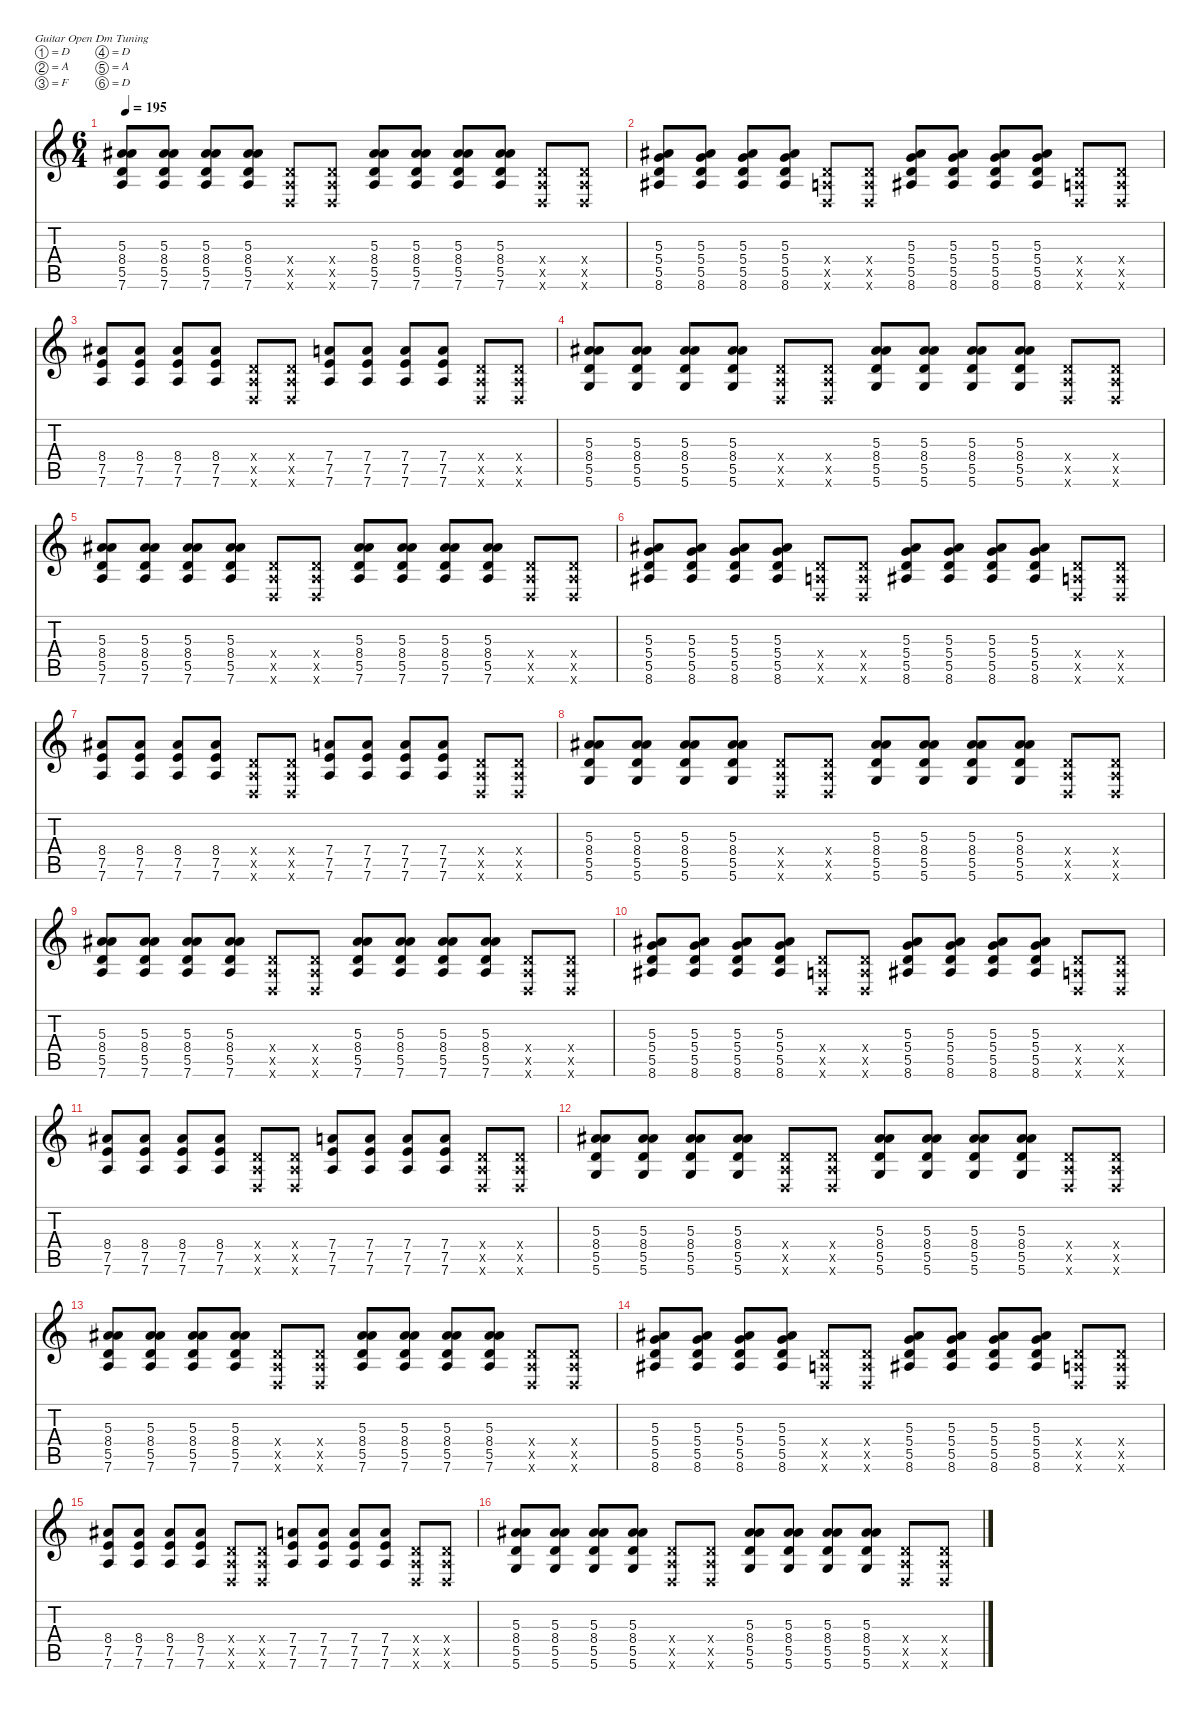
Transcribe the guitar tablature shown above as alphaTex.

\defaultSystemsLayout 4
\hideDynamics
\bracketExtendMode nobrackets
\singleTrackTrackNamePolicy hidden
\multiTrackTrackNamePolicy hidden
\firstSystemTrackNameMode fullname
\firstSystemTrackNameOrientation horizontal
\otherSystemsTrackNameOrientation horizontal
\track ("Guitar 2" "dist.guit.") {instrument distortionguitar}
\staff {score tabs}
\tuning (D4 A3 F3 D3 A2 D2)
\ts (6 4)
\tempo 195
\clef g2
\ks c
(5.3{acc #} 8.4{acc #} 5.5 7.6).8{dy f beam Up} (5.3{acc #} 8.4{acc #} 5.5 7.6).8{beam Up} (5.3{acc #} 8.4{acc #} 5.5 7.6).8{beam Up} (5.3{acc #} 8.4{acc #} 5.5 7.6).8{beam Up} (0.4{x} 0.5{x} 0.6{x}).8{beam Up} (0.4{x} 0.5{x} 0.6{x}).8{beam Up} (5.3{acc #} 8.4{acc #} 5.5 7.6).8{beam Up} (5.3{acc #} 8.4{acc #} 5.5 7.6).8{beam Up} (5.3{acc #} 8.4{acc #} 5.5 7.6).8{beam Up} (5.3{acc #} 8.4{acc #} 5.5 7.6).8{beam Up} (0.4{x} 0.5{x} 0.6{x}).8{beam Up} (0.4{x} 0.5{x} 0.6{x}).8{beam Up} |
(5.3{acc #} 5.4 5.5 8.6{acc #}).8{beam Up} (5.3{acc #} 5.4 5.5 8.6{acc #}).8{beam Up} (5.3{acc #} 5.4 5.5 8.6{acc #}).8{beam Up} (5.3{acc #} 5.4 5.5 8.6{acc #}).8{beam Up} (0.4{x} 0.5{x} 0.6{x}).8{beam Up} (0.4{x} 0.5{x} 0.6{x}).8{beam Up} (5.3{acc #} 5.4 5.5 8.6{acc #}).8{beam Up} (5.3{acc #} 5.4 5.5 8.6{acc #}).8{beam Up} (5.3{acc #} 5.4 5.5 8.6{acc #}).8{beam Up} (5.3{acc #} 5.4 5.5 8.6{acc #}).8{beam Up} (0.4{x} 0.5{x} 0.6{x}).8{beam Up} (0.4{x} 0.5{x} 0.6{x}).8{beam Up} |
(8.4{acc #} 7.5 7.6).8{beam Up} (8.4{acc #} 7.5 7.6).8{beam Up} (8.4{acc #} 7.5 7.6).8{beam Up} (8.4{acc #} 7.5 7.6).8{beam Up} (0.4{x} 0.5{x} 0.6{x}).8{beam Up} (0.4{x} 0.5{x} 0.6{x}).8{beam Up} (7.4 7.5 7.6).8{beam Up} (7.4 7.5 7.6).8{beam Up} (7.4 7.5 7.6).8{beam Up} (7.4 7.5 7.6).8{beam Up} (0.4{x} 0.5{x} 0.6{x}).8{beam Up} (0.4{x} 0.5{x} 0.6{x}).8{beam Up} |
(5.3{acc #} 8.4{acc #} 5.5 5.6).8{beam Up} (5.3{acc #} 8.4{acc #} 5.5 5.6).8{beam Up} (5.3{acc #} 8.4{acc #} 5.5 5.6).8{beam Up} (5.3{acc #} 8.4{acc #} 5.5 5.6).8{beam Up} (0.4{x} 0.5{x} 0.6{x}).8{beam Up} (0.4{x} 0.5{x} 0.6{x}).8{beam Up} (5.3{acc #} 8.4{acc #} 5.5 5.6).8{beam Up} (5.3{acc #} 8.4{acc #} 5.5 5.6).8{beam Up} (5.3{acc #} 8.4{acc #} 5.5 5.6).8{beam Up} (5.3{acc #} 8.4{acc #} 5.5 5.6).8{beam Up} (0.4{x} 0.5{x} 0.6{x}).8{beam Up} (0.4{x} 0.5{x} 0.6{x}).8{beam Up} |
(5.3{acc #} 8.4{acc #} 5.5 7.6).8{beam Up} (5.3{acc #} 8.4{acc #} 5.5 7.6).8{beam Up} (5.3{acc #} 8.4{acc #} 5.5 7.6).8{beam Up} (5.3{acc #} 8.4{acc #} 5.5 7.6).8{beam Up} (0.4{x} 0.5{x} 0.6{x}).8{beam Up} (0.4{x} 0.5{x} 0.6{x}).8{beam Up} (5.3{acc #} 8.4{acc #} 5.5 7.6).8{beam Up} (5.3{acc #} 8.4{acc #} 5.5 7.6).8{beam Up} (5.3{acc #} 8.4{acc #} 5.5 7.6).8{beam Up} (5.3{acc #} 8.4{acc #} 5.5 7.6).8{beam Up} (0.4{x} 0.5{x} 0.6{x}).8{beam Up} (0.4{x} 0.5{x} 0.6{x}).8{beam Up} |
(5.3{acc #} 5.4 5.5 8.6{acc #}).8{beam Up} (5.3{acc #} 5.4 5.5 8.6{acc #}).8{beam Up} (5.3{acc #} 5.4 5.5 8.6{acc #}).8{beam Up} (5.3{acc #} 5.4 5.5 8.6{acc #}).8{beam Up} (0.4{x} 0.5{x} 0.6{x}).8{beam Up} (0.4{x} 0.5{x} 0.6{x}).8{beam Up} (5.3{acc #} 5.4 5.5 8.6{acc #}).8{beam Up} (5.3{acc #} 5.4 5.5 8.6{acc #}).8{beam Up} (5.3{acc #} 5.4 5.5 8.6{acc #}).8{beam Up} (5.3{acc #} 5.4 5.5 8.6{acc #}).8{beam Up} (0.4{x} 0.5{x} 0.6{x}).8{beam Up} (0.4{x} 0.5{x} 0.6{x}).8{beam Up} |
(8.4{acc #} 7.5 7.6).8{beam Up} (8.4{acc #} 7.5 7.6).8{beam Up} (8.4{acc #} 7.5 7.6).8{beam Up} (8.4{acc #} 7.5 7.6).8{beam Up} (0.4{x} 0.5{x} 0.6{x}).8{beam Up} (0.4{x} 0.5{x} 0.6{x}).8{beam Up} (7.4 7.5 7.6).8{beam Up} (7.4 7.5 7.6).8{beam Up} (7.4 7.5 7.6).8{beam Up} (7.4 7.5 7.6).8{beam Up} (0.4{x} 0.5{x} 0.6{x}).8{beam Up} (0.4{x} 0.5{x} 0.6{x}).8{beam Up} |
(5.3{acc #} 8.4{acc #} 5.5 5.6).8{beam Up} (5.3{acc #} 8.4{acc #} 5.5 5.6).8{beam Up} (5.3{acc #} 8.4{acc #} 5.5 5.6).8{beam Up} (5.3{acc #} 8.4{acc #} 5.5 5.6).8{beam Up} (0.4{x} 0.5{x} 0.6{x}).8{beam Up} (0.4{x} 0.5{x} 0.6{x}).8{beam Up} (5.3{acc #} 8.4{acc #} 5.5 5.6).8{beam Up} (5.3{acc #} 8.4{acc #} 5.5 5.6).8{beam Up} (5.3{acc #} 8.4{acc #} 5.5 5.6).8{beam Up} (5.3{acc #} 8.4{acc #} 5.5 5.6).8{beam Up} (0.4{x} 0.5{x} 0.6{x}).8{beam Up} (0.4{x} 0.5{x} 0.6{x}).8{beam Up} |
(5.3{acc #} 8.4{acc #} 5.5 7.6).8{beam Up} (5.3{acc #} 8.4{acc #} 5.5 7.6).8{beam Up} (5.3{acc #} 8.4{acc #} 5.5 7.6).8{beam Up} (5.3{acc #} 8.4{acc #} 5.5 7.6).8{beam Up} (0.4{x} 0.5{x} 0.6{x}).8{beam Up} (0.4{x} 0.5{x} 0.6{x}).8{beam Up} (5.3{acc #} 8.4{acc #} 5.5 7.6).8{beam Up} (5.3{acc #} 8.4{acc #} 5.5 7.6).8{beam Up} (5.3{acc #} 8.4{acc #} 5.5 7.6).8{beam Up} (5.3{acc #} 8.4{acc #} 5.5 7.6).8{beam Up} (0.4{x} 0.5{x} 0.6{x}).8{beam Up} (0.4{x} 0.5{x} 0.6{x}).8{beam Up} |
(5.3{acc #} 5.4 5.5 8.6{acc #}).8{beam Up} (5.3{acc #} 5.4 5.5 8.6{acc #}).8{beam Up} (5.3{acc #} 5.4 5.5 8.6{acc #}).8{beam Up} (5.3{acc #} 5.4 5.5 8.6{acc #}).8{beam Up} (0.4{x} 0.5{x} 0.6{x}).8{beam Up} (0.4{x} 0.5{x} 0.6{x}).8{beam Up} (5.3{acc #} 5.4 5.5 8.6{acc #}).8{beam Up} (5.3{acc #} 5.4 5.5 8.6{acc #}).8{beam Up} (5.3{acc #} 5.4 5.5 8.6{acc #}).8{beam Up} (5.3{acc #} 5.4 5.5 8.6{acc #}).8{beam Up} (0.4{x} 0.5{x} 0.6{x}).8{beam Up} (0.4{x} 0.5{x} 0.6{x}).8{beam Up} |
(8.4{acc #} 7.5 7.6).8{beam Up} (8.4{acc #} 7.5 7.6).8{beam Up} (8.4{acc #} 7.5 7.6).8{beam Up} (8.4{acc #} 7.5 7.6).8{beam Up} (0.4{x} 0.5{x} 0.6{x}).8{beam Up} (0.4{x} 0.5{x} 0.6{x}).8{beam Up} (7.4 7.5 7.6).8{beam Up} (7.4 7.5 7.6).8{beam Up} (7.4 7.5 7.6).8{beam Up} (7.4 7.5 7.6).8{beam Up} (0.4{x} 0.5{x} 0.6{x}).8{beam Up} (0.4{x} 0.5{x} 0.6{x}).8{beam Up} |
(5.3{acc #} 8.4{acc #} 5.5 5.6).8{beam Up} (5.3{acc #} 8.4{acc #} 5.5 5.6).8{beam Up} (5.3{acc #} 8.4{acc #} 5.5 5.6).8{beam Up} (5.3{acc #} 8.4{acc #} 5.5 5.6).8{beam Up} (0.4{x} 0.5{x} 0.6{x}).8{beam Up} (0.4{x} 0.5{x} 0.6{x}).8{beam Up} (5.3{acc #} 8.4{acc #} 5.5 5.6).8{beam Up} (5.3{acc #} 8.4{acc #} 5.5 5.6).8{beam Up} (5.3{acc #} 8.4{acc #} 5.5 5.6).8{beam Up} (5.3{acc #} 8.4{acc #} 5.5 5.6).8{beam Up} (0.4{x} 0.5{x} 0.6{x}).8{beam Up} (0.4{x} 0.5{x} 0.6{x}).8{beam Up} |
(5.3{acc #} 8.4{acc #} 5.5 7.6).8{beam Up} (5.3{acc #} 8.4{acc #} 5.5 7.6).8{beam Up} (5.3{acc #} 8.4{acc #} 5.5 7.6).8{beam Up} (5.3{acc #} 8.4{acc #} 5.5 7.6).8{beam Up} (0.4{x} 0.5{x} 0.6{x}).8{beam Up} (0.4{x} 0.5{x} 0.6{x}).8{beam Up} (5.3{acc #} 8.4{acc #} 5.5 7.6).8{beam Up} (5.3{acc #} 8.4{acc #} 5.5 7.6).8{beam Up} (5.3{acc #} 8.4{acc #} 5.5 7.6).8{beam Up} (5.3{acc #} 8.4{acc #} 5.5 7.6).8{beam Up} (0.4{x} 0.5{x} 0.6{x}).8{beam Up} (0.4{x} 0.5{x} 0.6{x}).8{beam Up} |
(5.3{acc #} 5.4 5.5 8.6{acc #}).8{beam Up} (5.3{acc #} 5.4 5.5 8.6{acc #}).8{beam Up} (5.3{acc #} 5.4 5.5 8.6{acc #}).8{beam Up} (5.3{acc #} 5.4 5.5 8.6{acc #}).8{beam Up} (0.4{x} 0.5{x} 0.6{x}).8{beam Up} (0.4{x} 0.5{x} 0.6{x}).8{beam Up} (5.3{acc #} 5.4 5.5 8.6{acc #}).8{beam Up} (5.3{acc #} 5.4 5.5 8.6{acc #}).8{beam Up} (5.3{acc #} 5.4 5.5 8.6{acc #}).8{beam Up} (5.3{acc #} 5.4 5.5 8.6{acc #}).8{beam Up} (0.4{x} 0.5{x} 0.6{x}).8{beam Up} (0.4{x} 0.5{x} 0.6{x}).8{beam Up} |
(8.4{acc #} 7.5 7.6).8{beam Up} (8.4{acc #} 7.5 7.6).8{beam Up} (8.4{acc #} 7.5 7.6).8{beam Up} (8.4{acc #} 7.5 7.6).8{beam Up} (0.4{x} 0.5{x} 0.6{x}).8{beam Up} (0.4{x} 0.5{x} 0.6{x}).8{beam Up} (7.4 7.5 7.6).8{beam Up} (7.4 7.5 7.6).8{beam Up} (7.4 7.5 7.6).8{beam Up} (7.4 7.5 7.6).8{beam Up} (0.4{x} 0.5{x} 0.6{x}).8{beam Up} (0.4{x} 0.5{x} 0.6{x}).8{beam Up} |
(5.3{acc #} 8.4{acc #} 5.5 5.6).8{beam Up} (5.3{acc #} 8.4{acc #} 5.5 5.6).8{beam Up} (5.3{acc #} 8.4{acc #} 5.5 5.6).8{beam Up} (5.3{acc #} 8.4{acc #} 5.5 5.6).8{beam Up} (0.4{x} 0.5{x} 0.6{x}).8{beam Up} (0.4{x} 0.5{x} 0.6{x}).8{beam Up} (5.3{acc #} 8.4{acc #} 5.5 5.6).8{beam Up} (5.3{acc #} 8.4{acc #} 5.5 5.6).8{beam Up} (5.3{acc #} 8.4{acc #} 5.5 5.6).8{beam Up} (5.3{acc #} 8.4{acc #} 5.5 5.6).8{beam Up} (0.4{x} 0.5{x} 0.6{x}).8{beam Up} (0.4{x} 0.5{x} 0.6{x}).8{beam Up}
